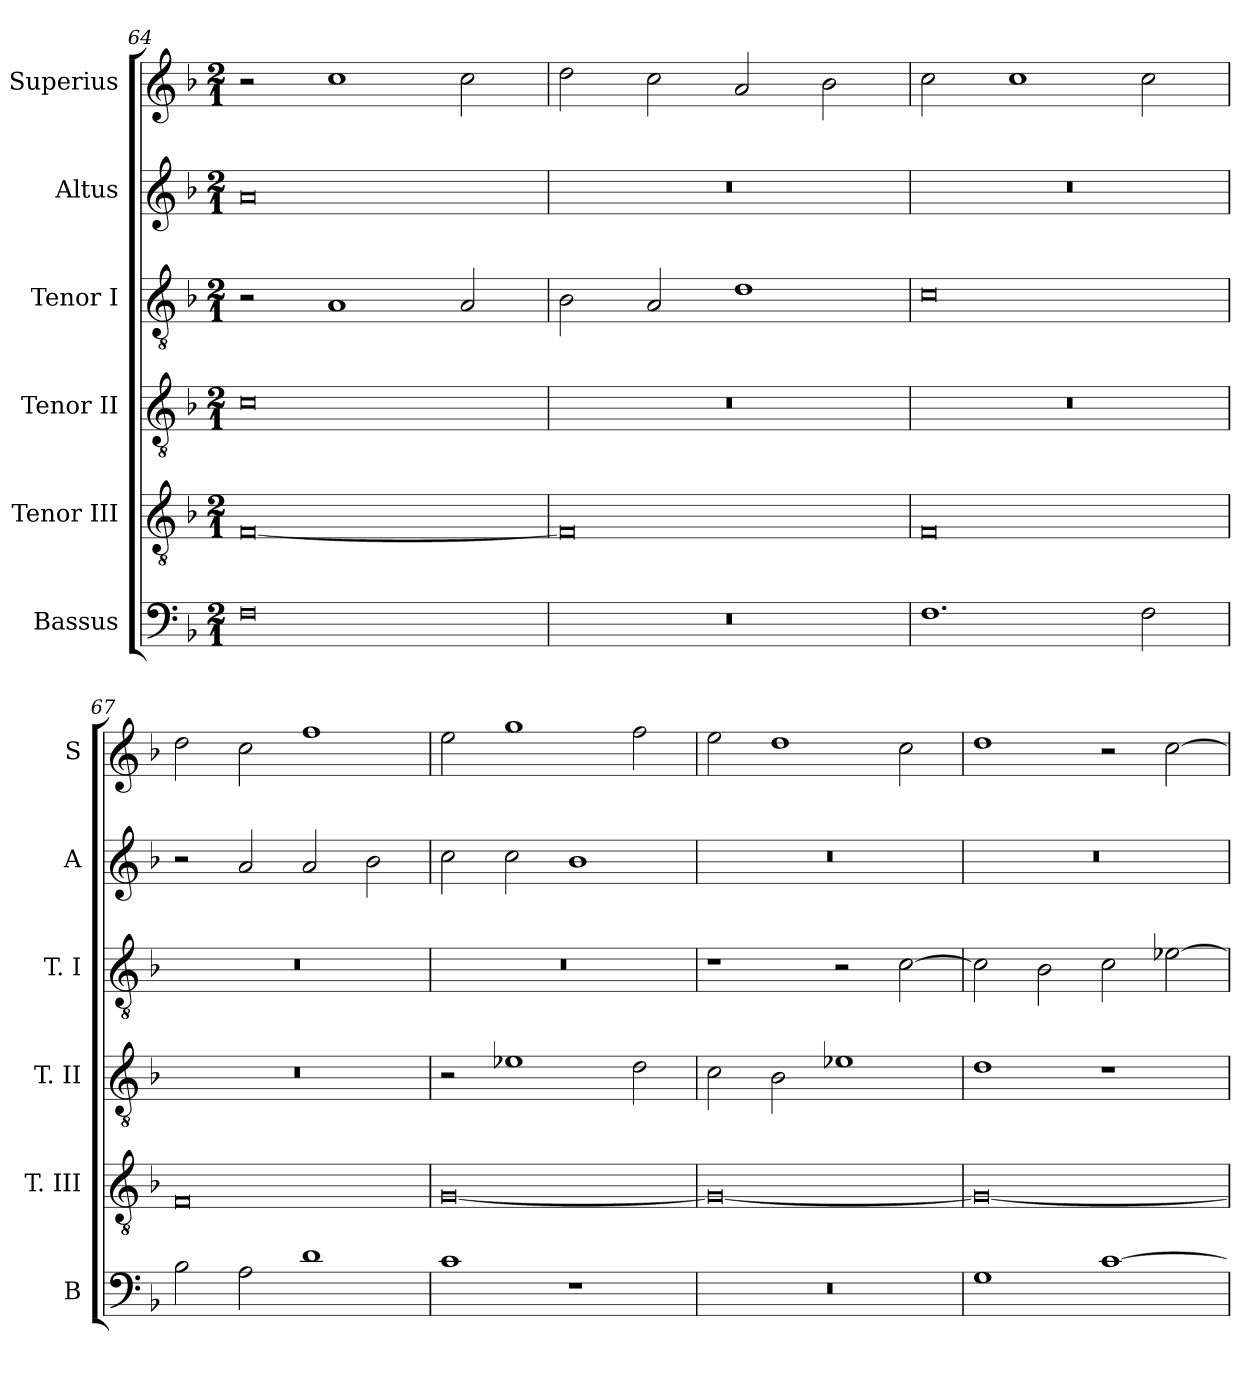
**kern	**kern	**kern	**kern	**kern	**kern
*part6	*part5	*part4	*part3	*part2	*part1
*staff6	*staff5	*staff4	*staff3	*staff2	*staff1
*I"Bassus	*I"Tenor III	*I"Tenor II	*I"Tenor I	*I"Altus	*I"Superius
*I'B	*I'T. III	*I'T. II	*I'T. I	*I'A	*I'S
*clefF4	*clefGv2	*clefGv2	*clefGv2	*clefG2	*clefG2
*k[b-]	*k[b-]	*k[b-]	*k[b-]	*k[b-]	*k[b-]
*F:	*F:	*F:	*F:	*F:	*F:
*M2/1	*M2/1	*M2/1	*M2/1	*M2/1	*M2/1
=64	=64	=64	=64	=64	=64
0F	[0F	0c	2r	0a	2r
.	.	.	1A	.	1cc
.	.	.	2A	.	2cc
=65	=65	=65	=65	=65	=65
0r	0F]	0r	2B-	0r	2dd
.	.	.	2A	.	2cc
.	.	.	1d	.	2a
.	.	.	.	.	2b-
=66	=66	=66	=66	=66	=66
1.F	0F	0r	0c	0r	2cc
.	.	.	.	.	1cc
2F	.	.	.	.	2cc
=67	=67	=67	=67	=67	=67
2B-	0F	0r	0r	2r	2dd
2A	.	.	.	2a	2cc
1d	.	.	.	2a	1ff
.	.	.	.	2b-	.
=68	=68	=68	=68	=68	=68
1c	[0G	2r	0r	2cc	2ee
.	.	1e-X	.	2cc	1gg
1r	.	.	.	1b-	.
.	.	2d	.	.	2ff
=69	=69	=69	=69	=69	=69
0r	0G_	2c	1r	0r	2ee
.	.	2B-	.	.	1dd
.	.	1e-X	2r	.	.
.	.	.	[2c	.	2cc
=70	=70	=70	=70	=70	=70
1G	0G_	1d	2c]	0r	1dd
.	.	.	2B-	.	.
[1c	.	1r	2c	.	2r
.	.	.	[2e-X	.	[2cc
=	=	=	=	=	=
*-	*-	*-	*-	*-	*-
